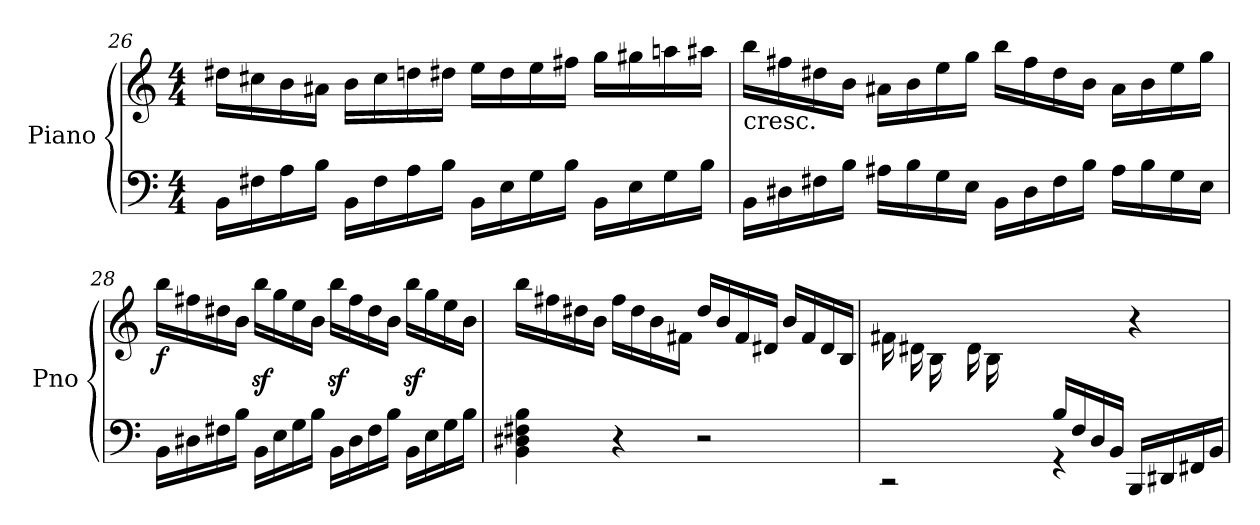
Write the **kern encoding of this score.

**kern	**kern	**dynam
*part1	*part1	*part1
*staff2	*staff1	*staff1/2
*I"Piano	*	*
*I'Pno	*	*
*clefF4	*clefG2	*
*k[]	*k[]	*
*M4/4	*M4/4	*
=26	=26	=26
16BB\LL	16dd#X\LL	.
16F#X\	16cc#X\	.
16A\	16b\	.
16B\JJ	16a#X\JJ	.
16BB\LL	16b\LL	.
16F#\	16cc#\	.
16A\	16ddn\	.
16B\JJ	16dd#X\JJ	.
16BB\LL	16ee\LL	.
16E\	16dd#\	.
16G\	16ee\	.
16B\JJ	16ff#X\JJ	.
16BB\LL	16gg\LL	.
16E\	16gg#X\	.
16G\	16aan\	.
16B\JJ	16aa#X\JJ	.
=27	=27	=27
!	!LO:TX:b:t=cresc.	!
16BB\LL	16bb\LL	.
16D#X\	16ff#X\	.
16F#X\	16dd#X\	.
16B\JJ	16b\JJ	.
16A#X\LL	16a#X\LL	.
16B\	16b\	.
16G\	16ee\	.
16E\JJ	16gg\JJ	.
16BB\LL	16bb\LL	.
16D#\	16ff#\	.
16F#\	16dd#\	.
16B\JJ	16b\JJ	.
16A#\LL	16a#\LL	.
16B\	16b\	.
16G\	16ee\	.
16E\JJ	16gg\JJ	.
=28	=28	=28
!	!	!LO:DY:b
16BB\LL	16bb\LL	f
16D#X\	16ff#X\	.
16F#X\	16dd#X\	.
16B\JJ	16b\JJ	.
16BB\LL	16bbz<\LL	.
16E\	16gg\	.
16G\	16ee\	.
16B\JJ	16b\JJ	.
16BB\LL	16bbz<\LL	.
16D#\	16ff#\	.
16F#\	16dd#\	.
16B\JJ	16b\JJ	.
16BB\LL	16bbz<\LL	.
16E\	16gg\	.
16G\	16ee\	.
16B\JJ	16b\JJ	.
=29	=29	=29
4BB\ 4D#X\ 4F#X\ 4B\	16bb\LL	.
.	16ff#X\	.
.	16dd#X\	.
.	16b\JJ	.
4r	16ff#\LL	.
.	16dd#\	.
.	16b\	.
.	16f#X\JJ	.
2r	16dd#/LL	.
.	16b/	.
.	16f#/	.
.	16d#X/JJ	.
.	16b/LL	.
.	16f#/	.
.	16d#/	.
.	16B/JJ	.
=30	=30	=30
*^	*	*
8.ryy	2r	16f#X\LL	.
.	.	16d#X\	.
.	.	16B\	.
16F#X/JJ	.	16ryy	.
8ryy	.	16d#\LL	.
.	.	16B\	.
16F#/	.	4.ryy	.
16D#X/JJ	.	.	.
16B/LL	4rGG	.	.
16F#/	.	.	.
16D#/	.	.	.
16BB/JJ	.	.	.
4ryy	16BBB/LL	4r	.
.	16DD#X/	.	.
.	16FF#X/	.	.
.	16BB/JJ	.	.
*v	*v	*	*
=	=	=
*-	*-	*-
